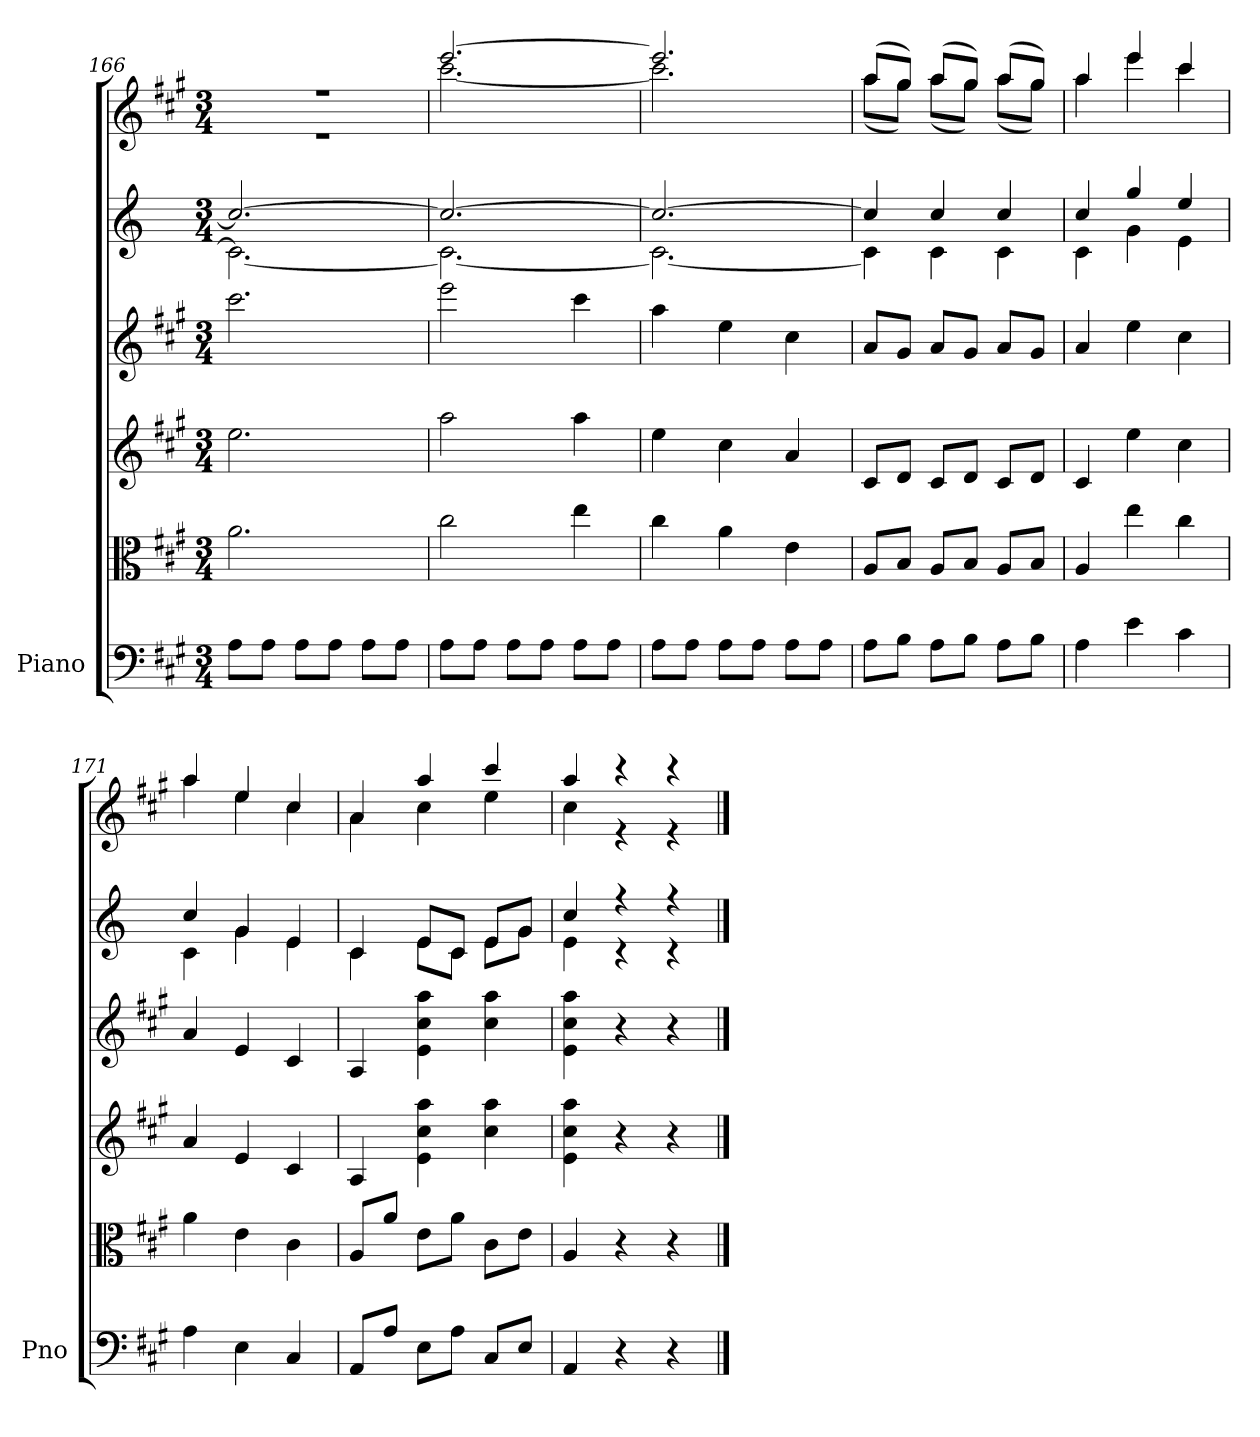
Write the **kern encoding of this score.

**kern	**kern	**kern	**kern	**kern	**kern
*part1	*part1	*part1	*part1	*part1	*part1
*staff6	*staff5	*staff4	*staff3	*staff2	*staff1
*I"Piano	*	*	*	*	*
*I'Pno	*	*	*	*	*
*clefF4	*clefC3	*	*	*	*
*k[f#c#g#]	*k[f#c#g#]	*k[f#c#g#]	*k[f#c#g#]	*k[]	*k[f#c#g#]
*A:	*A:	*A:	*A:	*C:	*A:
*M3/4	*M3/4	*M3/4	*M3/4	*M3/4	*M3/4
=166	=166	=166	=166	=166	=166
*	*	*	*	*^	*^
8A\L	2.a\	2.ee\	2.ccc#\	2.cc/_	2.c\_	2.r	2.r
8A\J	.	.	.	.	.	.	.
8A\L	.	.	.	.	.	.	.
8A\J	.	.	.	.	.	.	.
8A\L	.	.	.	.	.	.	.
8A\J	.	.	.	.	.	.	.
!!LO:PB:g=z	!!
=167	=167	=167	=167	=167	=167	=167	=167
8A\L	2cc#\	2aa\	2eee\	2.cc/_	2.c\_	[2.eee/	[2.ccc#\
8A\J	.	.	.	.	.	.	.
8A\L	.	.	.	.	.	.	.
8A\J	.	.	.	.	.	.	.
8A\L	4ee\	4aa\	4ccc#\	.	.	.	.
8A\J	.	.	.	.	.	.	.
=168	=168	=168	=168	=168	=168	=168	=168
8A\L	4cc#\	4ee\	4aa\	2.cc/_	2.c\_	2.eee/]	2.ccc#\]
8A\J	.	.	.	.	.	.	.
8A\L	4a\	4cc#\	4ee\	.	.	.	.
8A\J	.	.	.	.	.	.	.
8A\L	4e\	4a/	4cc#\	.	.	.	.
8A\J	.	.	.	.	.	.	.
=169	=169	=169	=169	=169	=169	=169	=169
8A\L	8A/L	8c#/L	8a/L	4cc/]	4c\]	(8aa/L	(8aa\L
8B\J	8B/J	8d/J	8g#/J	.	.	8gg#/J)	8gg#\J)
8A\L	8A/L	8c#/L	8a/L	4cc/	4c\	(8aa/L	(8aa\L
8B\J	8B/J	8d/J	8g#/J	.	.	8gg#/J)	8gg#\J)
8A\L	8A/L	8c#/L	8a/L	4cc/	4c\	(8aa/L	(8aa\L
8B\J	8B/J	8d/J	8g#/J	.	.	8gg#/J)	8gg#\J)
=170	=170	=170	=170	=170	=170	=170	=170
4A\	4A/	4c#/	4a/	4cc/	4c\	4aa/	4aa\
4e\	4ee\	4ee\	4ee\	4gg/	4g\	4eee/	4eee\
4c#\	4cc#\	4cc#\	4cc#\	4ee/	4e\	4ccc#/	4ccc#\
=171	=171	=171	=171	=171	=171	=171	=171
4A\	4a\	4a/	4a/	4cc/	4c\	4aa/	4aa\
4E\	4e\	4e/	4e/	4g/	4g\	4ee/	4ee\
4C#/	4c#\	4c#/	4c#/	4e/	4e\	4cc#/	4cc#\
!!LO:PB:g=z	!!
=172	=172	=172	=172	=172	=172	=172	=172
8AA/L	8A/L	4A/	4A/	4c/	4c\	4a/	4a\
8A/J	8a/J	.	.	.	.	.	.
8E\L	8e\L	4e\ 4cc#\ 4aa\	4e\ 4cc#\ 4aa\	8e/L	8e\L	4aa/	4cc#\
8A\J	8a\J	.	.	8c/J	8c\J	.	.
8C#/L	8c#\L	4cc#\ 4aa\	4cc#\ 4aa\	8e/L	8e\L	4ccc#/	4ee\
8E/J	8e\J	.	.	8g/J	8g\J	.	.
=173	=173	=173	=173	=173	=173	=173	=173
4AA/	4A/	4e\ 4cc#\ 4aa\	4e\ 4cc#\ 4aa\	4cc/	4e\	4aa/	4cc#\
4r	4r	4r	4r	4r	4r	4r	4r
4r	4r	4r	4r	4r	4r	4r	4r
*	*	*	*	*v	*v	*	*
*	*	*	*	*	*v	*v
==	==	==	==	==	==
*-	*-	*-	*-	*-	*-
